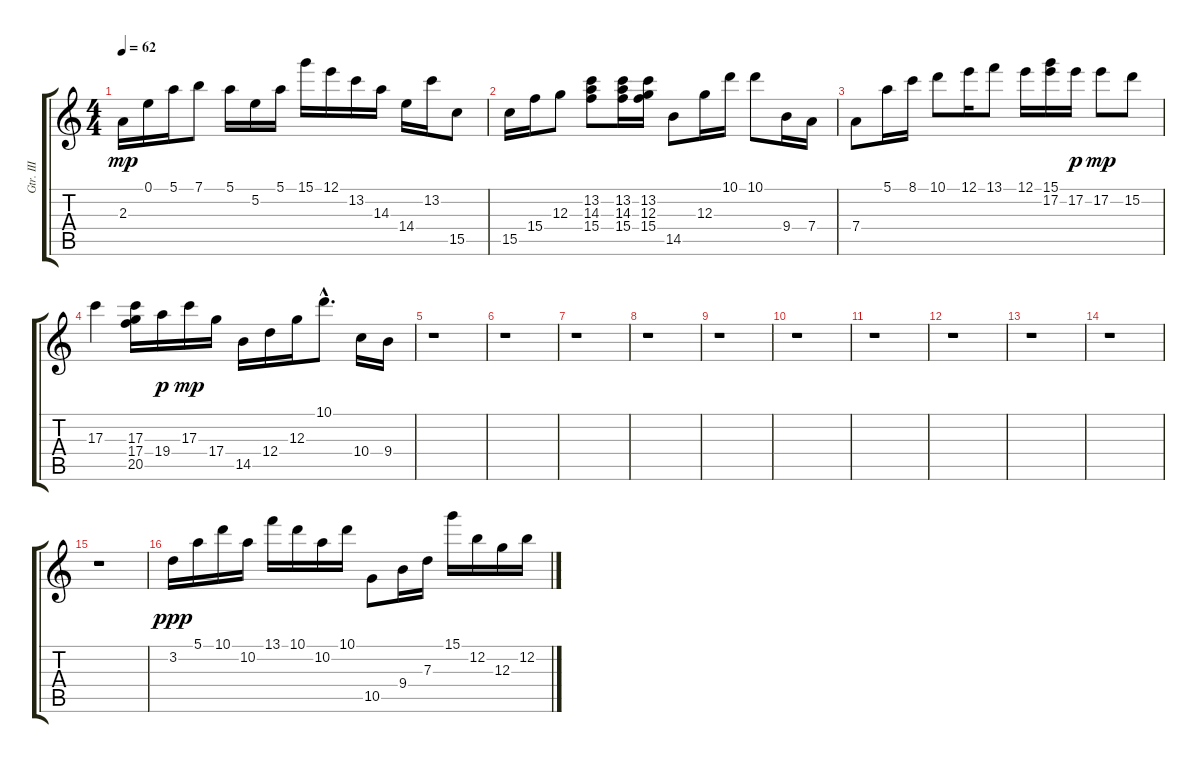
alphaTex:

\track ("Gtr. III" "Gtr. III") {instrument distortionguitar}
\staff {score tabs}
\tuning (E4 B3 G3 D3 A2 E2) {hide}
\ts (4 4)
\tempo 62
\clef g2
\ks c
2.3.16{dy mp} 0.1.16 5.1.16 7.1.8 5.1.16 5.2.16 5.1.16 15.1.16 12.1.16 13.2.16 14.3.16 14.4.16 13.2.16 15.5.8 |
15.5.16 15.4.16 12.3.8 (13.2 14.3 15.4).8 (13.2 14.3 15.4).16 (13.2 12.3 15.4).16 14.5.8 12.3.16 10.1.16 10.1.8 9.4.16 7.4.16 |
7.4.8 5.1.16 8.1.16 10.1.8 12.1.16 13.1.8 12.1.16 (15.1 17.2).16 17.2.16{dy p} 17.2.8{dy mp} 15.2.8 |
17.3.4 (17.3 17.4 20.5).16 19.4.16{dy p} 17.3.16{dy mp} 17.4.16 14.5.16 12.4.16 12.3.16 10.1{hac}.8{d} 10.4.16 9.4.16 |
r.1 |
r.1 |
r.1 |
r.1 |
r.1 |
r.1 |
r.1 |
r.1 |
r.1 |
r.1 |
r.1 |
3.2.16{dy ppp} 5.1.16 10.1.16 10.2.16 13.1.16 10.1.16 10.2.16 10.1.16 10.5.8 9.4.16 7.3.16 15.1.16 12.2.16 12.3.16 12.2.16
